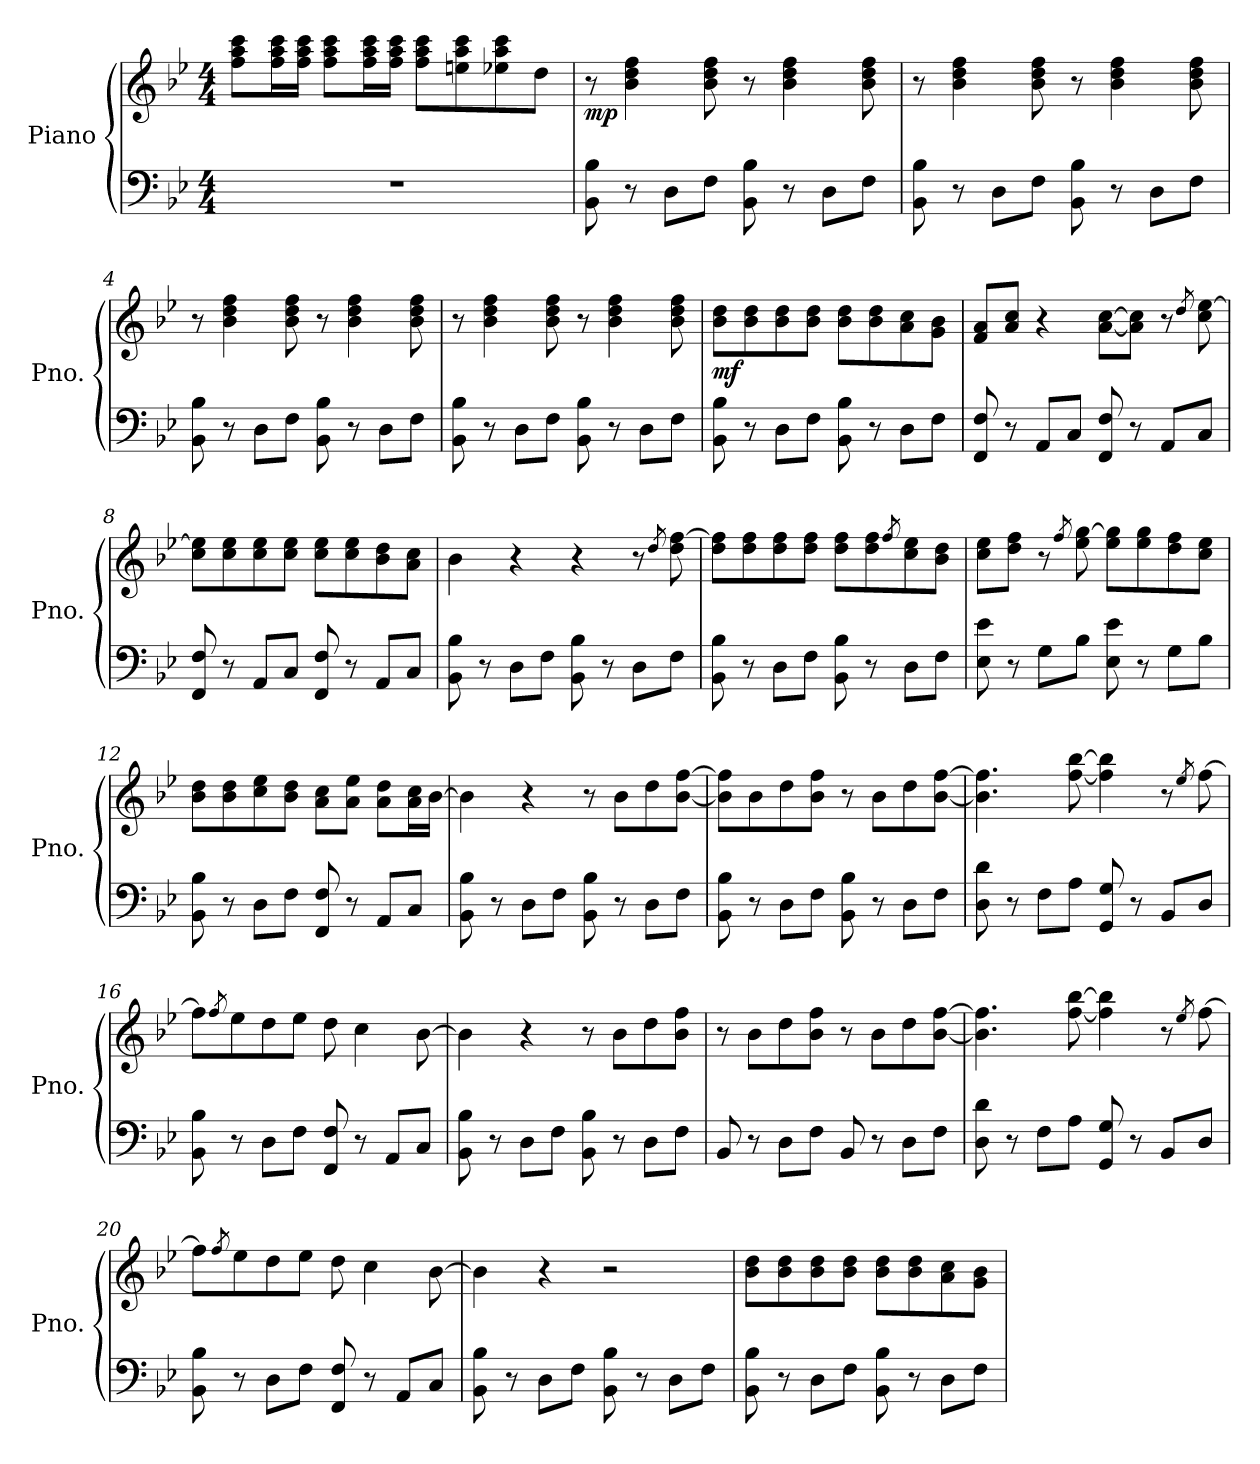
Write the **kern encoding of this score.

**kern	**kern	**dynam
*part1	*part1	*part1
*staff2	*staff1	*staff1/2
*I"Piano	*	*
*I'Pno.	*	*
*clefF4	*clefG2	*
*k[b-e-]	*k[b-e-]	*
*M4/4	*M4/4	*
=1	=1	=1
1r	8ff\ 8aa\ 8ccc\L	.
.	16ff\ 16aa\ 16ccc\L	.
.	16ff\ 16aa\ 16ccc\JJ	.
.	8ff\ 8aa\ 8ccc\L	.
.	16ff\ 16aa\ 16ccc\L	.
.	16ff\ 16aa\ 16ccc\JJ	.
.	8ff\ 8aa\ 8ccc\L	.
.	8een\ 8aa\ 8ccc\	.
.	8ee-X\ 8aa\ 8ccc\	.
.	8dd\J	.
=2	=2	=2
!	!	!LO:DY:b
8BB-\ 8B-\	8r	mp
8r	4b-\ 4dd\ 4ff\	.
8D\L	.	.
8F\J	8b-\ 8dd\ 8ff\	.
8BB-\ 8B-\	8r	.
8r	4b-\ 4dd\ 4ff\	.
8D\L	.	.
8F\J	8b-\ 8dd\ 8ff\	.
=3	=3	=3
8BB-\ 8B-\	8r	.
8r	4b-\ 4dd\ 4ff\	.
8D\L	.	.
8F\J	8b-\ 8dd\ 8ff\	.
8BB-\ 8B-\	8r	.
8r	4b-\ 4dd\ 4ff\	.
8D\L	.	.
8F\J	8b-\ 8dd\ 8ff\	.
=4	=4	=4
8BB-\ 8B-\	8r	.
8r	4b-\ 4dd\ 4ff\	.
8D\L	.	.
8F\J	8b-\ 8dd\ 8ff\	.
8BB-\ 8B-\	8r	.
8r	4b-\ 4dd\ 4ff\	.
8D\L	.	.
8F\J	8b-\ 8dd\ 8ff\	.
!!LO:LB:g=z
=5	=5	=5
8BB-\ 8B-\	8r	.
8r	4b-\ 4dd\ 4ff\	.
8D\L	.	.
8F\J	8b-\ 8dd\ 8ff\	.
8BB-\ 8B-\	8r	.
8r	4b-\ 4dd\ 4ff\	.
8D\L	.	.
8F\J	8b-\ 8dd\ 8ff\	.
=6	=6	=6
!	!	!LO:DY:b
8BB-\ 8B-\	8b-\ 8dd\L	mf
8r	8b-\ 8dd\	.
8D\L	8b-\ 8dd\	.
8F\J	8b-\ 8dd\J	.
8BB-\ 8B-\	8b-\ 8dd\L	.
8r	8b-\ 8dd\	.
8D\L	8a\ 8cc\	.
8F\J	8g\ 8b-\J	.
=7	=7	=7
8FF/ 8F/	8f/ 8a/L	.
8r	8a/ 8cc/J	.
8AA/L	4r	.
8C/J	.	.
8FF/ 8F/	[8a\ [8cc\L	.
8r	8a\] 8cc\]J	.
8AA/L	8r	.
.	8qdd/	.
8C/J	8cc\ [8ee-\	.
=8	=8	=8
8FF/ 8F/	8cc\ 8ee-\]L	.
8r	8cc\ 8ee-\	.
8AA/L	8cc\ 8ee-\	.
8C/J	8cc\ 8ee-\J	.
8FF/ 8F/	8cc\ 8ee-\L	.
8r	8cc\ 8ee-\	.
8AA/L	8b-\ 8dd\	.
8C/J	8a\ 8cc\J	.
!!LO:LB:g=z
=9	=9	=9
8BB-\ 8B-\	4b-\	.
8r	.	.
8D\L	4r	.
8F\J	.	.
8BB-\ 8B-\	4r	.
8r	.	.
8D\L	8r	.
.	8qdd/	.
8F\J	8dd\ [8ff\	.
=10	=10	=10
8BB-\ 8B-\	8dd\ 8ff\]L	.
8r	8dd\ 8ff\	.
8D\L	8dd\ 8ff\	.
8F\J	8dd\ 8ff\J	.
8BB-\ 8B-\	8dd\ 8ff\L	.
8r	8dd\ 8ff\	.
.	8qff/	.
8D\L	8cc\ 8ee-\	.
8F\J	8b-\ 8dd\J	.
=11	=11	=11
8E-\ 8e-\	8cc\ 8ee-\L	.
8r	8dd\ 8ff\J	.
8G\L	8r	.
.	8qff/	.
8B-\J	8ee-\ [8gg\	.
8E-\ 8e-\	8ee-\ 8gg\]L	.
8r	8ee-\ 8gg\	.
8G\L	8dd\ 8ff\	.
8B-\J	8cc\ 8ee-\J	.
=12	=12	=12
8BB-\ 8B-\	8b-\ 8dd\L	.
8r	8b-\ 8dd\	.
8D\L	8cc\ 8ee-\	.
8F\J	8b-\ 8dd\J	.
8FF/ 8F/	8a\ 8cc\L	.
8r	8a\ 8ee-\J	.
8AA/L	8a\ 8dd\L	.
8C/J	16a\ 16cc\L	.
.	[16b-\JJ	.
!!LO:LB:g=z
=13	=13	=13
8BB-\ 8B-\	4b-\]	.
8r	.	.
8D\L	4r	.
8F\J	.	.
8BB-\ 8B-\	8r	.
8r	8b-\L	.
8D\L	8dd\	.
8F\J	[8b-\ [8ff\J	.
=14	=14	=14
8BB-\ 8B-\	8b-\] 8ff\]L	.
8r	8b-\	.
8D\L	8dd\	.
8F\J	8b-\ 8ff\J	.
8BB-\ 8B-\	8r	.
8r	8b-\L	.
8D\L	8dd\	.
8F\J	[8b-\ [8ff\J	.
=15	=15	=15
8D\ 8d\	4.b-\] 4.ff\]	.
8r	.	.
8F\L	.	.
8A\J	[8ff\ [8bb-\	.
8GG/ 8G/	4ff\] 4bb-\]	.
8r	.	.
8BB-/L	8r	.
.	8qee-/	.
8D/J	[8ff\	.
=16	=16	=16
8BB-\ 8B-\	8ff\L]	.
.	8qff/	.
8r	8ee-\	.
8D\L	8dd\	.
8F\J	8ee-\J	.
8FF/ 8F/	8dd\	.
8r	4cc\	.
8AA/L	.	.
8C/J	[8b-\	.
!!LO:LB:g=z
=17	=17	=17
8BB-\ 8B-\	4b-\]	.
8r	.	.
8D\L	4r	.
8F\J	.	.
8BB-\ 8B-\	8r	.
8r	8b-\L	.
8D\L	8dd\	.
8F\J	8b-\ 8ff\J	.
=18	=18	=18
8BB-/	8r	.
8r	8b-\L	.
8D\L	8dd\	.
8F\J	8b-\ 8ff\J	.
8BB-/	8r	.
8r	8b-\L	.
8D\L	8dd\	.
8F\J	[8b-\ [8ff\J	.
=19	=19	=19
8D\ 8d\	4.b-\] 4.ff\]	.
8r	.	.
8F\L	.	.
8A\J	[8ff\ [8bb-\	.
8GG/ 8G/	4ff\] 4bb-\]	.
8r	.	.
8BB-/L	8r	.
.	8qee-/	.
8D/J	[8ff\	.
=20	=20	=20
8BB-\ 8B-\	8ff\L]	.
.	8qff/	.
8r	8ee-\	.
8D\L	8dd\	.
8F\J	8ee-\J	.
8FF/ 8F/	8dd\	.
8r	4cc\	.
8AA/L	.	.
8C/J	[8b-\	.
!!LO:PB:g=z
=21	=21	=21
8BB-\ 8B-\	4b-\]	.
8r	.	.
8D\L	4r	.
8F\J	.	.
8BB-\ 8B-\	2r	.
8r	.	.
8D\L	.	.
8F\J	.	.
=22	=22	=22
!	!	!LO:DY:b
!	!	!LO:DY:n=1:b
8BB-\ 8B-\	8b-\ 8dd\L	mf mf
8r	8b-\ 8dd\	.
8D\L	8b-\ 8dd\	.
8F\J	8b-\ 8dd\J	.
8BB-\ 8B-\	8b-\ 8dd\L	.
8r	8b-\ 8dd\	.
8D\L	8a\ 8cc\	.
8F\J	8g\ 8b-\J	.
=	=	=
*-	*-	*-
